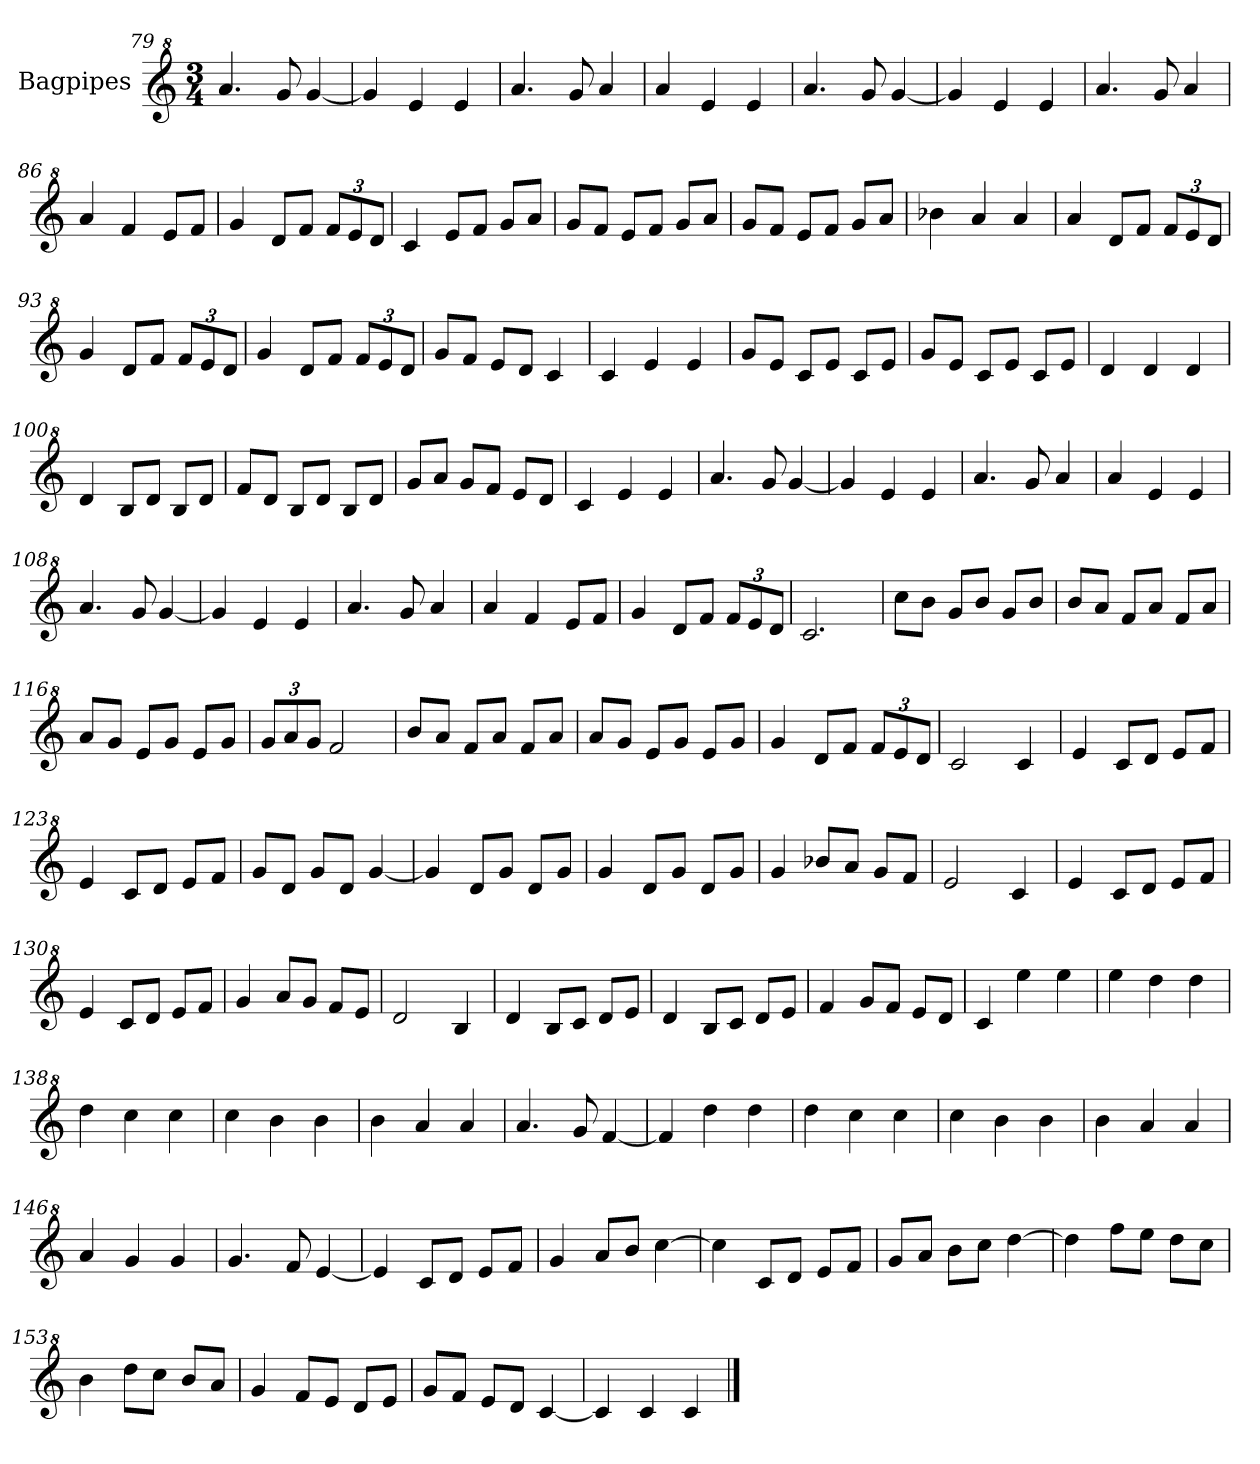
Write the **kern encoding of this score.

**kern
*part1
*staff1
*I"Bagpipes
*I'Bag
*clefG^2
*k[]
*C:
*M3/4
=79
4.aa/
8gg/
[4gg/
=80
4gg/]
4ee/
4ee/
=81
4.aa/
8gg/
4aa/
=82
4aa/
4ee/
4ee/
=83
4.aa/
8gg/
[4gg/
!!LO:LB:g=z
=84
4gg/]
4ee/
4ee/
=85
4.aa/
8gg/
4aa/
=86
4aa/
4ff/
8ee/L
8ff/J
=87
4gg/
8dd/L
8ff/J
*Xbrackettup
12ff/L
12ee/
12dd/J
=88
4cc/
8ee/L
8ff/J
8gg/L
8aa/J
=89
8gg/L
8ff/J
8ee/L
8ff/J
8gg/L
8aa/J
=90
8gg/L
8ff/J
8ee/L
8ff/J
8gg/L
8aa/J
=91
4bb-X\
4aa/
4aa/
!!LO:LB:g=z
=92
4aa/
8dd/L
8ff/J
12ff/L
12ee/
12dd/J
=93
4gg/
8dd/L
8ff/J
12ff/L
12ee/
12dd/J
=94
4gg/
8dd/L
8ff/J
12ff/L
12ee/
12dd/J
=95
8gg/L
8ff/J
8ee/L
8dd/J
4cc/
=96
4cc/
4ee/
4ee/
=97
8gg/L
8ee/J
8cc/L
8ee/J
8cc/L
8ee/J
=98
8gg/L
8ee/J
8cc/L
8ee/J
8cc/L
8ee/J
!!LO:LB:g=z
=99
4dd/
4dd/
4dd/
=100
4dd/
8b/L
8dd/J
8b/L
8dd/J
=101
8ff/L
8dd/J
8b/L
8dd/J
8b/L
8dd/J
=102
8gg/L
8aa/J
8gg/L
8ff/J
8ee/L
8dd/J
=103
4cc/
4ee/
4ee/
=104
4.aa/
8gg/
[4gg/
=105
4gg/]
4ee/
4ee/
=106
4.aa/
8gg/
4aa/
=107
4aa/
4ee/
4ee/
!!LO:LB:g=z
=108
4.aa/
8gg/
[4gg/
=109
4gg/]
4ee/
4ee/
=110
4.aa/
8gg/
4aa/
=111
4aa/
4ff/
8ee/L
8ff/J
=112
4gg/
8dd/L
8ff/J
12ff/L
12ee/
12dd/J
=113
2.cc/
=114
8ccc\L
8bb\J
8gg/L
8bb/J
8gg/L
8bb/J
=115
8bb/L
8aa/J
8ff/L
8aa/J
8ff/L
8aa/J
!!LO:LB:g=z
=116
8aa/L
8gg/J
8ee/L
8gg/J
8ee/L
8gg/J
=117
12gg/L
12aa/
12gg/J
2ff/
=118
8bb/L
8aa/J
8ff/L
8aa/J
8ff/L
8aa/J
=119
8aa/L
8gg/J
8ee/L
8gg/J
8ee/L
8gg/J
=120
4gg/
8dd/L
8ff/J
12ff/L
12ee/
12dd/J
=121
2cc/
4cc/
=122
4ee/
8cc/L
8dd/J
8ee/L
8ff/J
!!LO:LB:g=z
=123
4ee/
8cc/L
8dd/J
8ee/L
8ff/J
=124
8gg/L
8dd/J
8gg/L
8dd/J
[4gg/
=125
4gg/]
8dd/L
8gg/J
8dd/L
8gg/J
=126
4gg/
8dd/L
8gg/J
8dd/L
8gg/J
=127
4gg/
8bb-X/L
8aa/J
8gg/L
8ff/J
=128
2ee/
4cc/
=129
4ee/
8cc/L
8dd/J
8ee/L
8ff/J
=130
4ee/
8cc/L
8dd/J
8ee/L
8ff/J
!!LO:LB:g=z
=131
4gg/
8aa/L
8gg/J
8ff/L
8ee/J
=132
2dd/
4b/
=133
4dd/
8b/L
8cc/J
8dd/L
8ee/J
=134
4dd/
8b/L
8cc/J
8dd/L
8ee/J
=135
4ff/
8gg/L
8ff/J
8ee/L
8dd/J
=136
4cc/
4eee\
4eee\
=137
4eee\
4ddd\
4ddd\
=138
4ddd\
4ccc\
4ccc\
=139
4ccc\
4bb\
4bb\
=140
4bb\
4aa/
4aa/
!!LO:LB:g=z
=141
4.aa/
8gg/
[4ff/
=142
4ff/]
4ddd\
4ddd\
=143
4ddd\
4ccc\
4ccc\
=144
4ccc\
4bb\
4bb\
=145
4bb\
4aa/
4aa/
=146
4aa/
4gg/
4gg/
=147
4.gg/
8ff/
[4ee/
=148
4ee/]
8cc/L
8dd/J
8ee/L
8ff/J
=149
4gg/
8aa/L
8bb/J
[4ccc\
=150
4ccc\]
8cc/L
8dd/J
8ee/L
8ff/J
!!LO:PB:g=z
=151
8gg/L
8aa/J
8bb\L
8ccc\J
[4ddd\
=152
4ddd\]
8fff\L
8eee\J
8ddd\L
8ccc\J
=153
4bb\
8ddd\L
8ccc\J
8bb/L
8aa/J
=154
4gg/
8ff/L
8ee/J
8dd/L
8ee/J
=155
8gg/L
8ff/J
8ee/L
8dd/J
[4cc/
=156
4cc/]
4cc/
4cc/
==
*-
